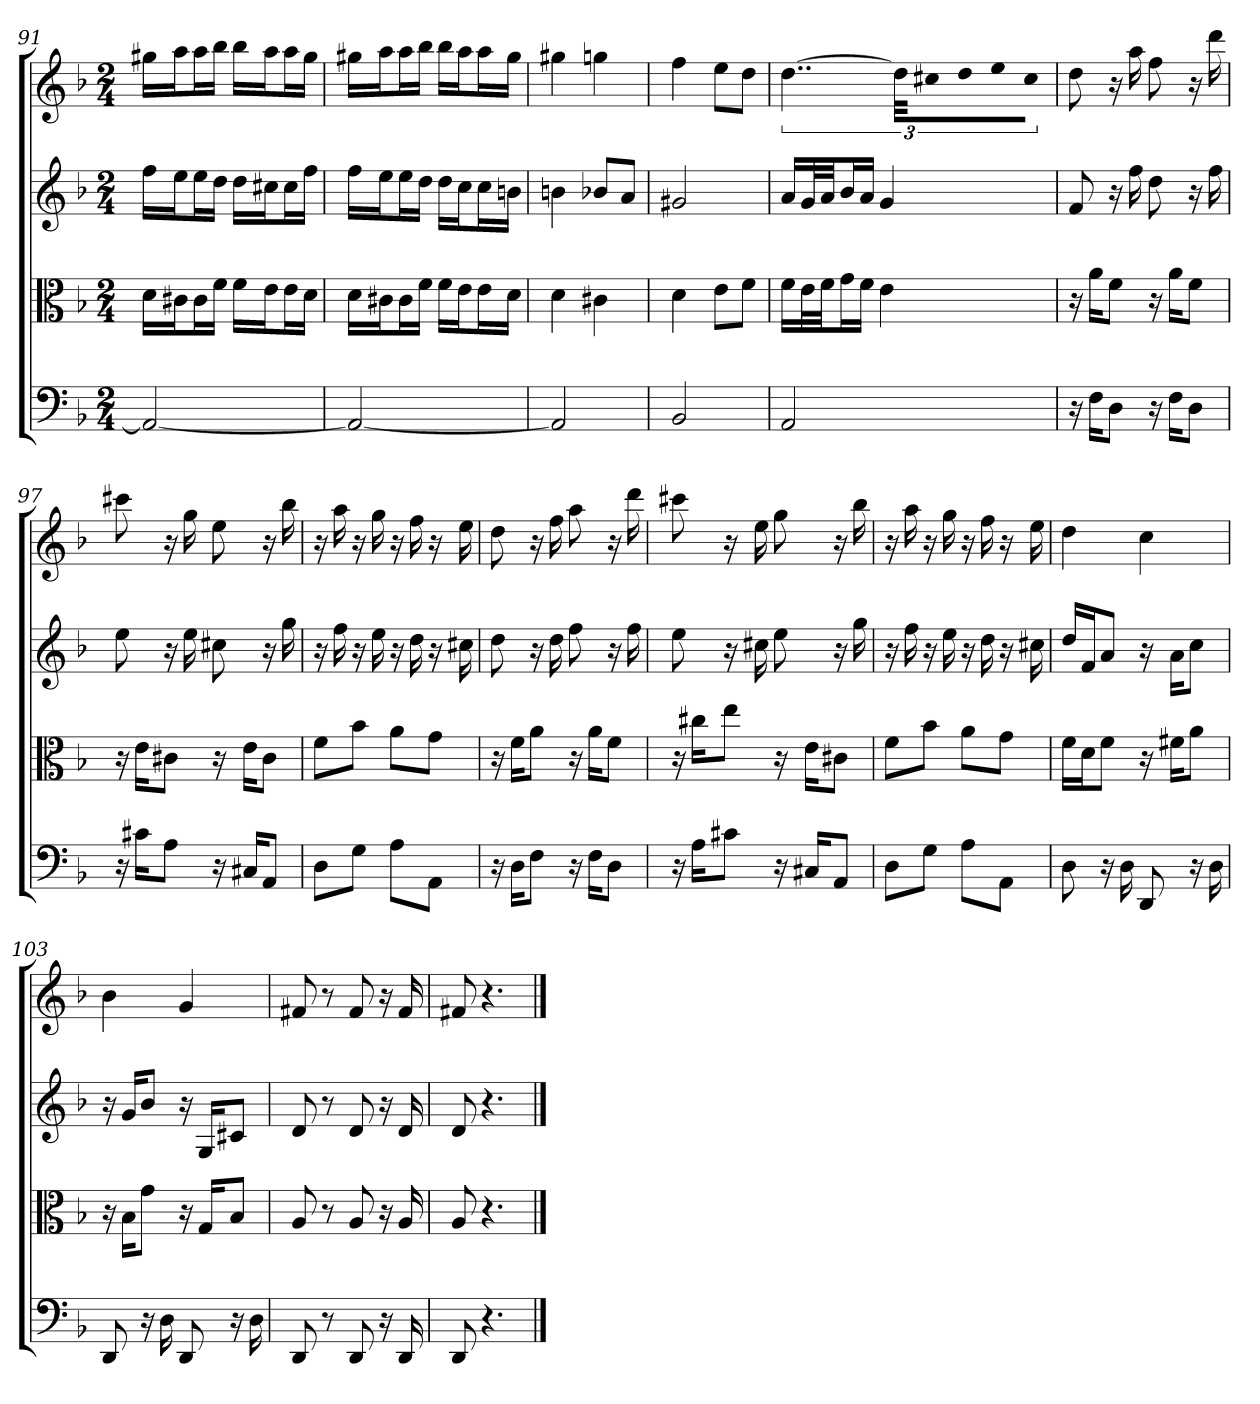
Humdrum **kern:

**kern	**kern	**kern	**kern
*part4	*part3	*part2	*part1
*staff4	*staff3	*staff2	*staff1
*clefF4	*clefC3	*	*
*k[b-]	*k[b-]	*k[b-]	*k[b-]
*d:	*d:	*d:	*d:
*M2/4	*M2/4	*M2/4	*M2/4
=91	=91	=91	=91
2AA_	16d\LL	16ffLL	16gg#XLL
.	16c#X\J	16eeJ	16aaJ
.	16c#\L	16eeL	16aaL
.	16f\JJ	16ddJJ	16bb-JJ
.	16f\LL	16ddLL	16bb-LL
.	16e\J	16cc#XJ	16aaJ
.	16e\L	16cc#L	16aaL
.	16d\JJ	16ffJJ	16gg#JJ
=92	=92	=92	=92
2AA_	16d\LL	16ffLL	16gg#XLL
.	16c#X\J	16eeJ	16aaJ
.	16c#\L	16eeL	16aaL
.	16f\JJ	16ddJJ	16bb-JJ
.	16f\LL	16ddLL	16bb-LL
.	16e\J	16ccJ	16aaJ
.	16e\L	16ccL	16aaL
.	16d\JJ	16bnJJ	16gg#JJ
=93	=93	=93	=93
2AA]	4d	4bn	4gg#X
.	4c#X	8b-XL	4ggn
.	.	8aJ	.
=94	=94	=94	=94
2BB-	4d	2g#X	4ff
.	8e\L	.	8eeL
.	8f\J	.	8ddJ
=95	=95	=95	=95
2AA	16f\LL	16aLL	[6..dd
.	32e\L	32gL	.
.	32f\JJ	32aJJ	.
.	16g\L	16b-L	.
.	16f\JJ	16aJJ	.
.	4e	4g	.
.	.	.	48ddLLL]
.	.	.	32cc#X
.	.	.	32ddJJ
.	.	.	16eeL
.	.	.	16cc#JJ
=96	=96	=96	=96
16r	16r	8f	8dd
16F\KL	16a\KL	.	.
8D\J	8f\J	16r	16r
.	.	16ff	16aa
16r	16r	8dd	8ff
16F\KL	16a\KL	.	.
8D\J	8f\J	16r	16r
.	.	16ff	16ddd
=97	=97	=97	=97
16r	16r	8ee	8ccc#X
16c#X\KL	16e\KL	.	.
8A\J	8c#X\J	16r	16r
.	.	16ee	16gg
16r	16r	8cc#X	8ee
16C#X/KL	16e\KL	.	.
8AA/J	8c#\J	16r	16r
.	.	16gg	16bb-
=98	=98	=98	=98
8D\L	8f\L	16r	16r
.	.	16ff	16aa
8G\J	8b-\J	16r	16r
.	.	16ee	16gg
8A\L	8a\L	16r	16r
.	.	16dd	16ff
8AA\J	8g\J	16r	16r
.	.	16cc#X	16ee
=99	=99	=99	=99
16r	16r	8dd	8dd
16D\KL	16f\KL	.	.
8F\J	8a\J	16r	16r
.	.	16dd	16ff
16r	16r	8ff	8aa
16F\KL	16a\KL	.	.
8D\J	8f\J	16r	16r
.	.	16ff	16ddd
=100	=100	=100	=100
16r	16r	8ee	8ccc#X
16A\KL	16cc#X\KL	.	.
8c#X\J	8ee\J	16r	16r
.	.	16cc#X	16ee
16r	16r	8ee	8gg
16C#X/KL	16e\KL	.	.
8AA/J	8c#X\J	16r	16r
.	.	16gg	16bb-
=101	=101	=101	=101
8D\L	8f\L	16r	16r
.	.	16ff	16aa
8G\J	8b-\J	16r	16r
.	.	16ee	16gg
8A\L	8a\L	16r	16r
.	.	16dd	16ff
8AA\J	8g\J	16r	16r
.	.	16cc#X	16ee
=102	=102	=102	=102
8D	16f\LL	16ddLL	4dd
.	16d\J	16fJ	.
16r	8f\J	8aJ	.
16D	.	.	.
8DD	16r	16r	4cc
.	16f#X\KL	16aKL	.
16r	8a\J	8ccJ	.
16D	.	.	.
=103	=103	=103	=103
8DD	16r	16r	4b-
.	16B-\KL	16gKL	.
16r	8g\J	8b-J	.
16D	.	.	.
8DD	16r	16r	4g
.	16G/KL	16GKL	.
16r	8B-/J	8c#XJ	.
16D	.	.	.
=104	=104	=104	=104
8DD	8A	8d	8f#X
8r	8r	8r	8r
8DD	8A	8d	8f#
16r	16r	16r	16r
16DD	16A	16d	16f#
=105	=105	=105	=105
8DD	8A	8d	8f#X
4.r	4.r	4.r	4.r
==	==	==	==
*-	*-	*-	*-
